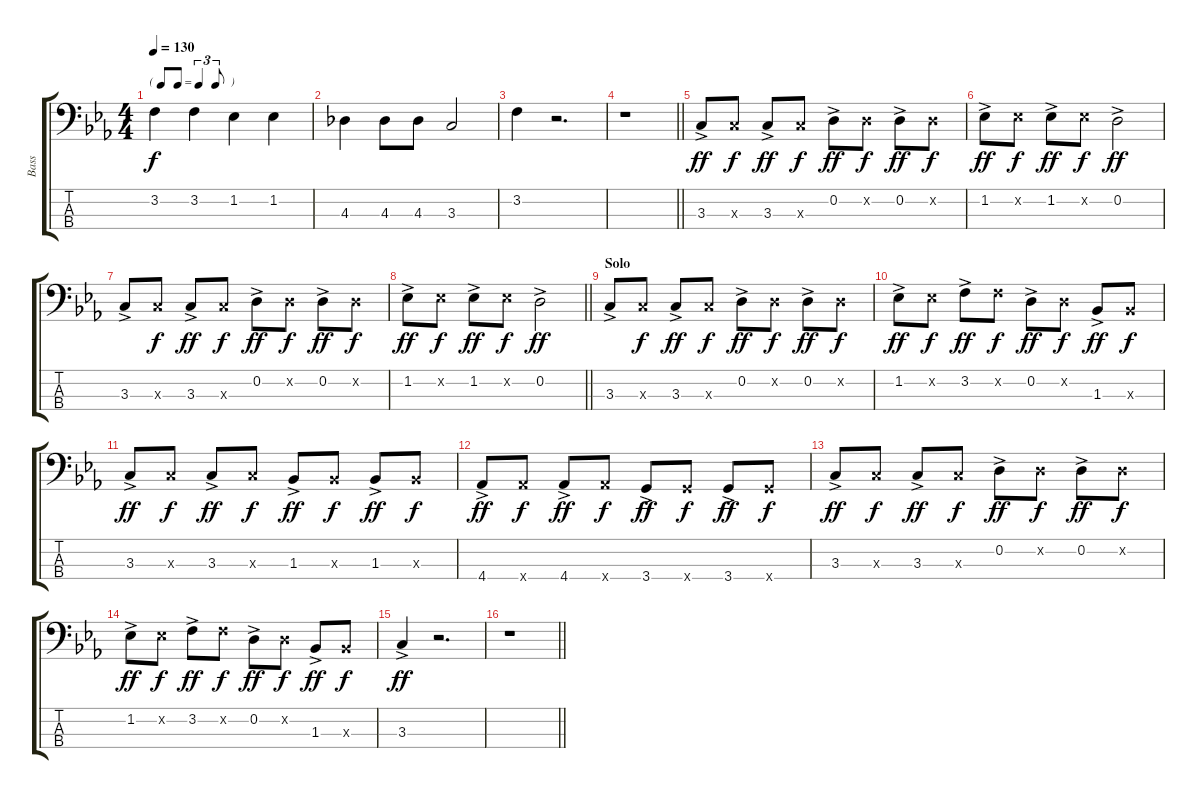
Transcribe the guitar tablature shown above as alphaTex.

\track ("Bass" "Bass") {instrument acousticbass}
\staff {score tabs}
\tuning (G2 D2 A1 E1) {hide}
\ts (4 4)
\tf triplet8th
\tempo 130
\clef f4
\ks eb
3.2.4{dy f} 3.2.4 1.2.4 1.2.4 |
4.3.4 4.3.8 4.3.8 3.3.2 |
3.2.4 r.2{d} |
\barLineRight lightlight
r.1 |
3.3{ac}.8{dy ff} 3.3{x}.8{dy f} 3.3{ac}.8{dy ff} 3.3{x}.8{dy f} 0.2{ac}.8{dy ff} 0.2{x}.8{dy f} 0.2{ac}.8{dy ff} 0.2{x}.8{dy f} |
1.2{ac}.8{dy ff} 1.2{x}.8{dy f} 1.2{ac}.8{dy ff} 1.2{x}.8{dy f} 0.2{ac}.2{dy ff} |
3.3{ac}.8 3.3{x}.8{dy f} 3.3{ac}.8{dy ff} 3.3{x}.8{dy f} 0.2{ac}.8{dy ff} 0.2{x}.8{dy f} 0.2{ac}.8{dy ff} 0.2{x}.8{dy f} |
\barLineRight lightlight
1.2{ac}.8{dy ff} 1.2{x}.8{dy f} 1.2{ac}.8{dy ff} 1.2{x}.8{dy f} 0.2{ac}.2{dy ff} |
\section ("" "Solo")
3.3{ac}.8 3.3{x}.8{dy f} 3.3{ac}.8{dy ff} 3.3{x}.8{dy f} 0.2{ac}.8{dy ff} 0.2{x}.8{dy f} 0.2{ac}.8{dy ff} 0.2{x}.8{dy f} |
1.2{ac}.8{dy ff} 1.2{x}.8{dy f} 3.2{ac}.8{dy ff} 3.2{x}.8{dy f} 0.2{ac}.8{dy ff} 0.2{x}.8{dy f} 1.3{ac}.8{dy ff} 1.3{x}.8{dy f} |
3.3{ac}.8{dy ff} 3.3{x}.8{dy f} 3.3{ac}.8{dy ff} 3.3{x}.8{dy f} 1.3{ac}.8{dy ff} 1.3{x}.8{dy f} 1.3{ac}.8{dy ff} 1.3{x}.8{dy f} |
4.4{ac}.8{dy ff} 4.4{x}.8{dy f} 4.4{ac}.8{dy ff} 4.4{x}.8{dy f} 3.4{ac}.8{dy ff} 3.4{x}.8{dy f} 3.4{ac}.8{dy ff} 3.4{x}.8{dy f} |
3.3{ac}.8{dy ff} 3.3{x}.8{dy f} 3.3{ac}.8{dy ff} 3.3{x}.8{dy f} 0.2{ac}.8{dy ff} 0.2{x}.8{dy f} 0.2{ac}.8{dy ff} 0.2{x}.8{dy f} |
1.2{ac}.8{dy ff} 1.2{x}.8{dy f} 3.2{ac}.8{dy ff} 3.2{x}.8{dy f} 0.2{ac}.8{dy ff} 0.2{x}.8{dy f} 1.3{ac}.8{dy ff} 1.3{x}.8{dy f} |
3.3{ac}.4{dy ff} r.2{d} |
\barLineRight lightlight
r.1
